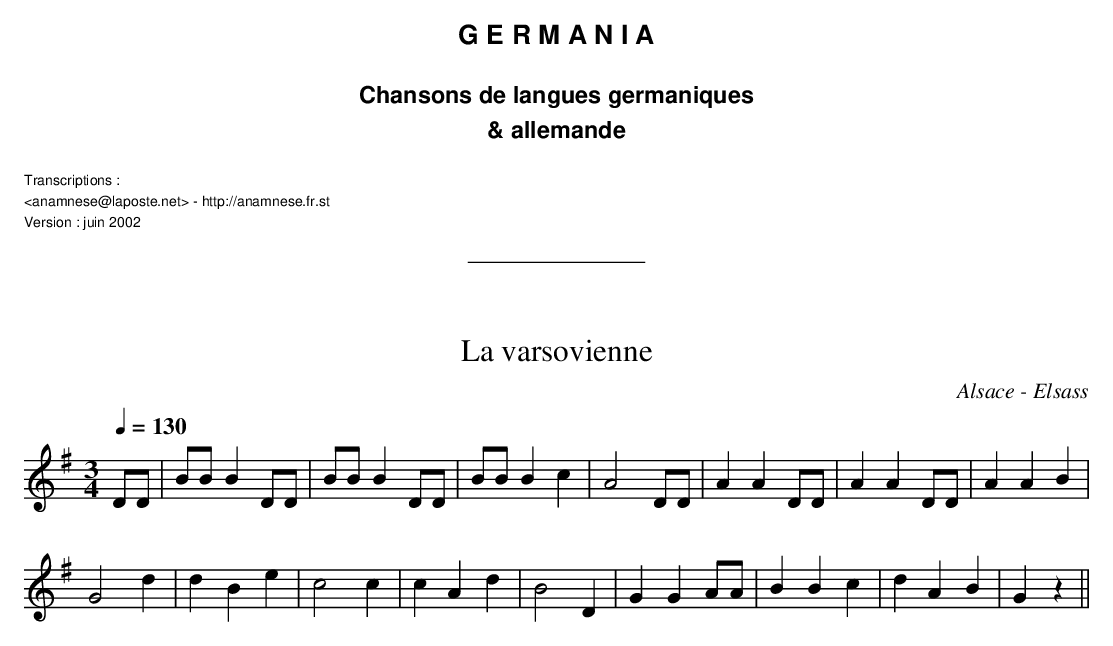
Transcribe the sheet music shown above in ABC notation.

X:1
T:La varsovienne
O:Alsace - Elsass
M:3/4
L:1/8
Q:1/4=130
K:G
DD | BB B2 DD | BB B2 DD | BB B2 c2 | A4 DD | A2 A2 DD | A2 A2 DD | A2A2B2 |
G4 d2 | d2B2e2 | c4c2 | c2A2d2 | B4D2 | G2G2AA | B2B2c2 | d2A2B2 | G2 z2 ||
